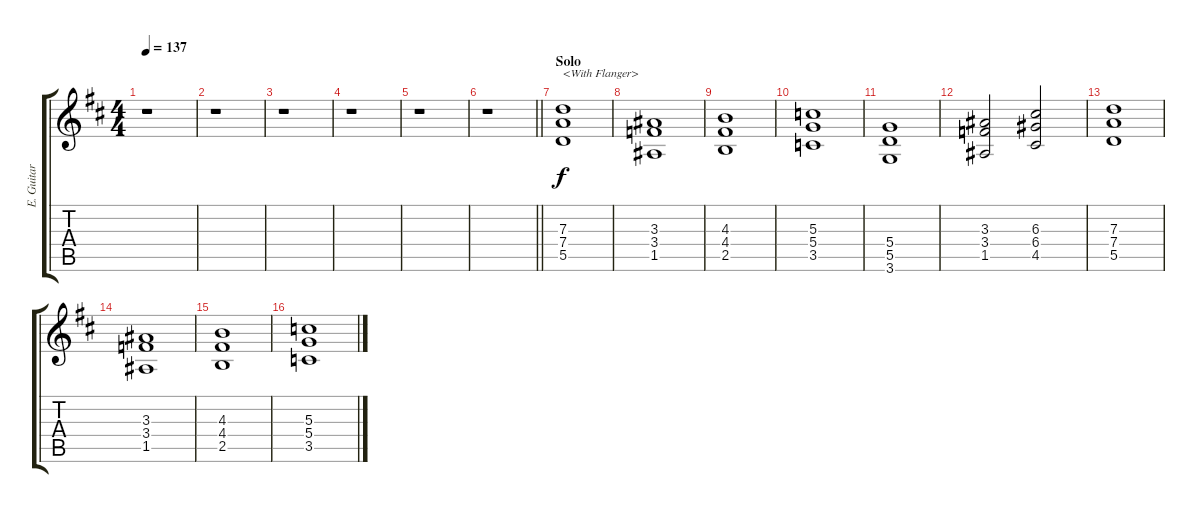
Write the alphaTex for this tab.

\track ("E. Guitar V" "E. Guitar ") {instrument overdrivenguitar}
\staff {score tabs}
\tuning (E4 B3 G3 D3 A2 E2) {hide}
\ts (4 4)
\tempo 137
\clef g2
\ks d
r.1{dy f} |
r.1 |
r.1 |
r.1 |
r.1 |
\barLineRight lightlight
r.1 |
\section ("" "Solo")
(7.3 7.4 5.5).1{txt "<With Flanger>"} |
(3.3 3.4 1.5).1 |
(4.3 4.4 2.5).1 |
(5.3 5.4 3.5).1 |
(5.4 5.5 3.6).1 |
(3.3 3.4 1.5).2 (6.3 6.4 4.5).2 |
(7.3 7.4 5.5).1 |
(3.3 3.4 1.5).1 |
(4.3 4.4 2.5).1 |
(5.3 5.4 3.5).1
